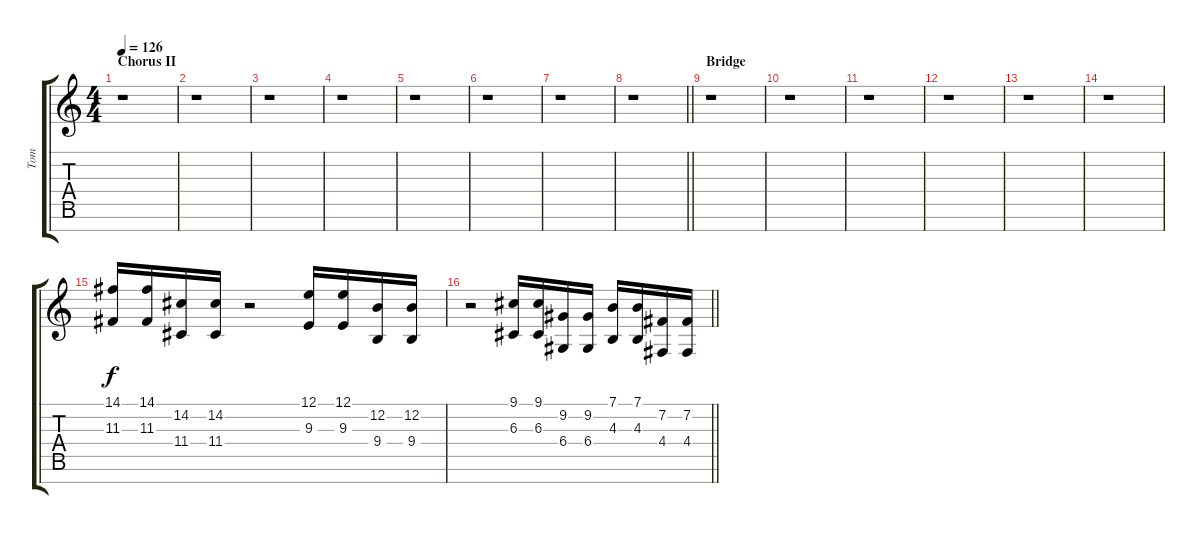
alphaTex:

\track ("Tom" "Tom") {instrument melodictom}
\staff {score tabs}
\tuning (E4 B3 G3 D3 A2 E2 B1) {hide}
\ts (4 4)
\section ("" "Chorus II")
\tempo 126
\clef g2
\ks c
r.1{dy f} |
r.1 |
r.1 |
r.1 |
r.1 |
r.1 |
r.1 |
\barLineRight lightlight
r.1 |
\section ("" "Bridge")
r.1 |
r.1 |
r.1 |
r.1 |
r.1 |
r.1 |
(14.1 11.3).16 (14.1 11.3).16 (14.2 11.4).16 (14.2 11.4).16 r.2 (12.1 9.3).16 (12.1 9.3).16 (12.2 9.4).16 (12.2 9.4).16 |
\barLineRight lightlight
r.2 (9.1 6.3).16 (9.1 6.3).16 (9.2 6.4).16 (9.2 6.4).16 (7.1 4.3).16 (7.1 4.3).16 (7.2 4.4).16 (7.2 4.4).16
